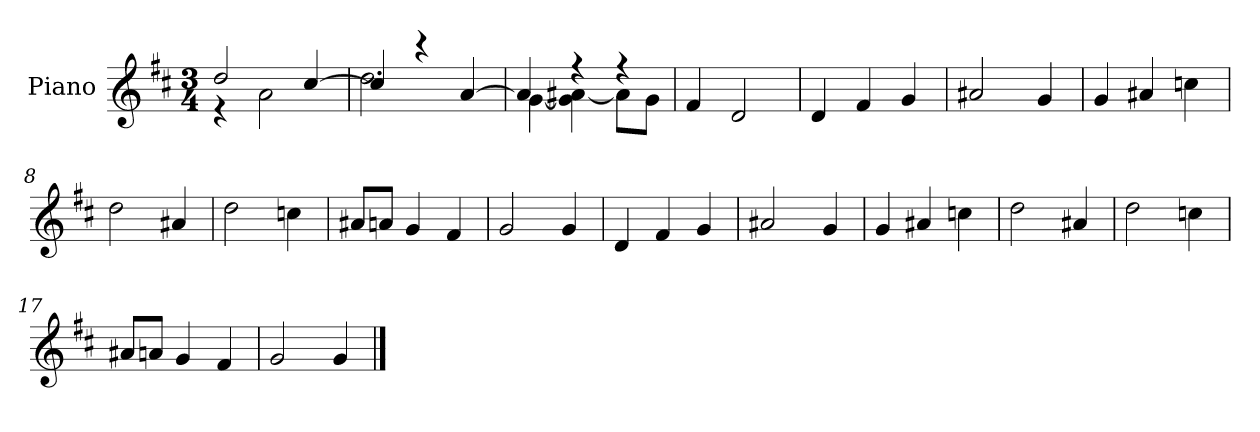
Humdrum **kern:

**kern
*part1
*staff1
*I"Piano
*I'P-no
*clefG2
*k[f#c#]
*M3/4
*MM180
=1
*^
2dd/	4r
.	2a\
[4cc#/	.
=2	=2
4cc#/]	2.dd\
4r	.
[4a/	.
=3	=3
4a/]	[4g\
4r	4g\] [4a#X\
4r	8a#\L]
.	8g\J
*v	*v
=4
4f#/
2d/
=5
4d/
4f#/
4g/
=6
2a#X/
4g/
=7
4g/
4a#X/
4ccn\
=8
2dd\
4a#X/
=9
2dd\
4ccn\
!!LO:LB:g=z
=10
8a#X/L
8an/J
4g/
4f#/
=11
2g/
4g/
=12
4d/
4f#/
4g/
=13
2a#X/
4g/
=14
4g/
4a#X/
4ccn\
=15
2dd\
4a#X/
=16
2dd\
4ccn\
=17
8a#X/L
8an/J
4g/
4f#/
=18
2g/
4g/
==
*-
